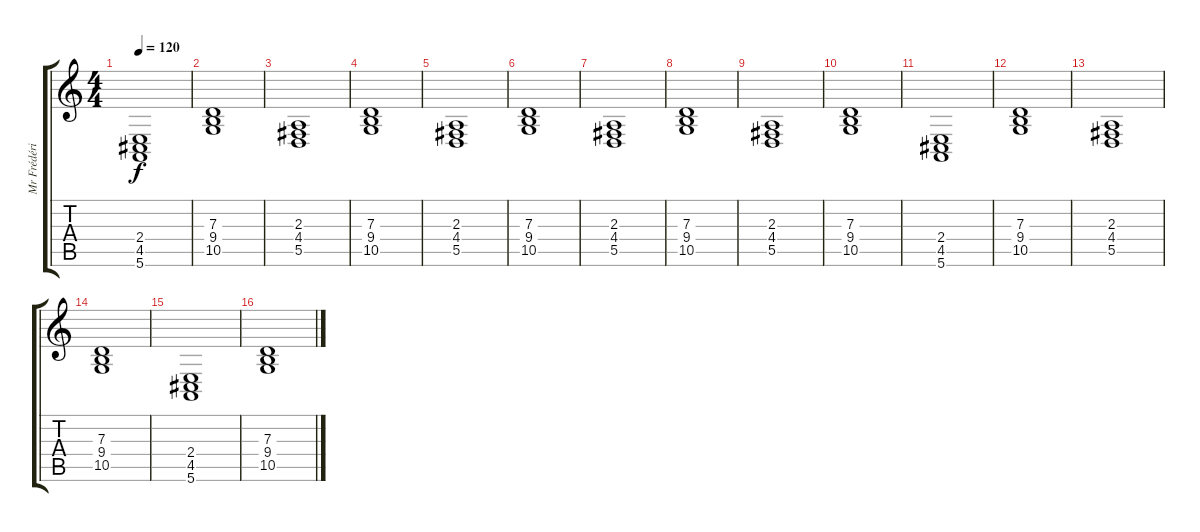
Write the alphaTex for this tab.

\track ("Mr Frédéric" "Mr Frédéri") {instrument rockorgan}
\staff {score tabs}
\tuning (E4 B3 G3 D3 A2 E2) {hide}
\ts (4 4)
\tempo 120
\clef g2
\ks c
(2.4 4.5 5.6).1{dy f} |
(7.3 9.4 10.5).1 |
(2.3 4.4 5.5).1 |
(7.3 9.4 10.5).1 |
(2.3 4.4 5.5).1 |
(7.3 9.4 10.5).1 |
(2.3 4.4 5.5).1 |
(7.3 9.4 10.5).1 |
(2.3 4.4 5.5).1 |
(7.3 9.4 10.5).1 |
(2.4 4.5 5.6).1 |
(7.3 9.4 10.5).1 |
(2.3 4.4 5.5).1 |
(7.3 9.4 10.5).1 |
(2.4 4.5 5.6).1 |
(7.3 9.4 10.5).1
